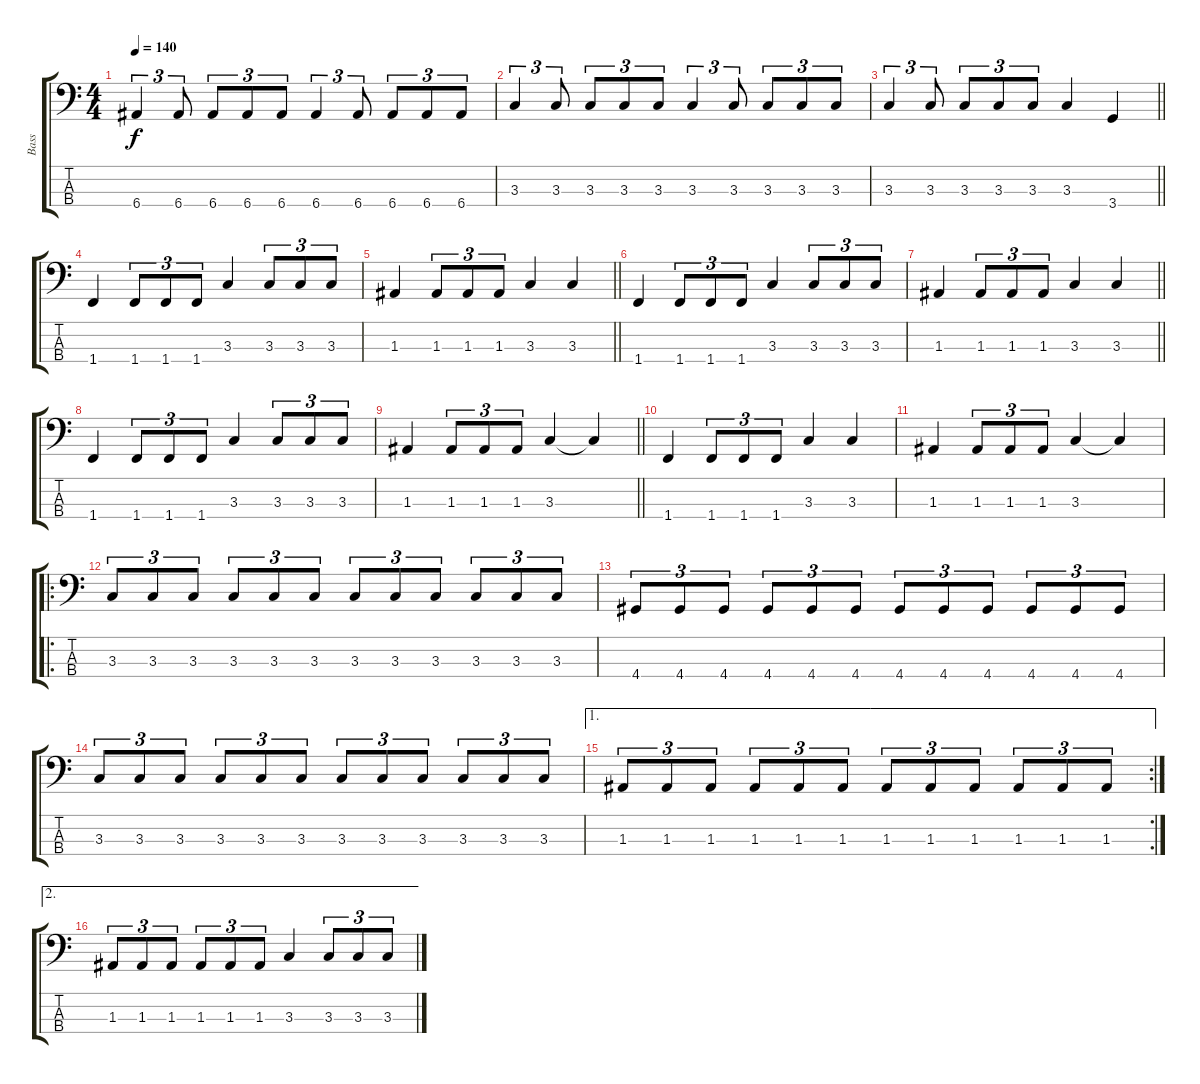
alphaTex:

\track ("Bass" "Bass") {instrument electricbasspick}
\staff {score tabs}
\tuning (G2 D2 A1 E1) {hide}
\ts (4 4)
\tempo 140
\clef f4
\ks c
6.4.4{tu (3 2) dy f} 6.4.8{tu (3 2)} 6.4.8{tu (3 2)} 6.4.8{tu (3 2)} 6.4.8{tu (3 2)} 6.4.4{tu (3 2)} 6.4.8{tu (3 2)} 6.4.8{tu (3 2)} 6.4.8{tu (3 2)} 6.4.8{tu (3 2)} |
3.3.4{tu (3 2)} 3.3.8{tu (3 2)} 3.3.8{tu (3 2)} 3.3.8{tu (3 2)} 3.3.8{tu (3 2)} 3.3.4{tu (3 2)} 3.3.8{tu (3 2)} 3.3.8{tu (3 2)} 3.3.8{tu (3 2)} 3.3.8{tu (3 2)} |
\barLineRight lightlight
3.3.4{tu (3 2)} 3.3.8{tu (3 2)} 3.3.8{tu (3 2)} 3.3.8{tu (3 2)} 3.3.8{tu (3 2)} 3.3.4 3.4.4 |
1.4.4 1.4.8{tu (3 2)} 1.4.8{tu (3 2)} 1.4.8{tu (3 2)} 3.3.4 3.3.8{tu (3 2)} 3.3.8{tu (3 2)} 3.3.8{tu (3 2)} |
\barLineRight lightlight
1.3.4 1.3.8{tu (3 2)} 1.3.8{tu (3 2)} 1.3.8{tu (3 2)} 3.3.4 3.3.4 |
1.4.4 1.4.8{tu (3 2)} 1.4.8{tu (3 2)} 1.4.8{tu (3 2)} 3.3.4 3.3.8{tu (3 2)} 3.3.8{tu (3 2)} 3.3.8{tu (3 2)} |
\barLineRight lightlight
1.3.4 1.3.8{tu (3 2)} 1.3.8{tu (3 2)} 1.3.8{tu (3 2)} 3.3.4 3.3.4 |
1.4.4 1.4.8{tu (3 2)} 1.4.8{tu (3 2)} 1.4.8{tu (3 2)} 3.3.4 3.3.8{tu (3 2)} 3.3.8{tu (3 2)} 3.3.8{tu (3 2)} |
\barLineRight lightlight
1.3.4 1.3.8{tu (3 2)} 1.3.8{tu (3 2)} 1.3.8{tu (3 2)} 3.3.4 3.3{t}.4 |
1.4.4 1.4.8{tu (3 2)} 1.4.8{tu (3 2)} 1.4.8{tu (3 2)} 3.3.4 3.3.4 |
1.3.4 1.3.8{tu (3 2)} 1.3.8{tu (3 2)} 1.3.8{tu (3 2)} 3.3.4 3.3{t}.4 |
\ro
3.3.8{tu (3 2)} 3.3.8{tu (3 2)} 3.3.8{tu (3 2)} 3.3.8{tu (3 2)} 3.3.8{tu (3 2)} 3.3.8{tu (3 2)} 3.3.8{tu (3 2)} 3.3.8{tu (3 2)} 3.3.8{tu (3 2)} 3.3.8{tu (3 2)} 3.3.8{tu (3 2)} 3.3.8{tu (3 2)} |
4.4.8{tu (3 2)} 4.4.8{tu (3 2)} 4.4.8{tu (3 2)} 4.4.8{tu (3 2)} 4.4.8{tu (3 2)} 4.4.8{tu (3 2)} 4.4.8{tu (3 2)} 4.4.8{tu (3 2)} 4.4.8{tu (3 2)} 4.4.8{tu (3 2)} 4.4.8{tu (3 2)} 4.4.8{tu (3 2)} |
3.3.8{tu (3 2)} 3.3.8{tu (3 2)} 3.3.8{tu (3 2)} 3.3.8{tu (3 2)} 3.3.8{tu (3 2)} 3.3.8{tu (3 2)} 3.3.8{tu (3 2)} 3.3.8{tu (3 2)} 3.3.8{tu (3 2)} 3.3.8{tu (3 2)} 3.3.8{tu (3 2)} 3.3.8{tu (3 2)} |
\ae 1
\rc 2
1.3.8{tu (3 2)} 1.3.8{tu (3 2)} 1.3.8{tu (3 2)} 1.3.8{tu (3 2)} 1.3.8{tu (3 2)} 1.3.8{tu (3 2)} 1.3.8{tu (3 2)} 1.3.8{tu (3 2)} 1.3.8{tu (3 2)} 1.3.8{tu (3 2)} 1.3.8{tu (3 2)} 1.3.8{tu (3 2)} |
\ae 2
1.3.8{tu (3 2)} 1.3.8{tu (3 2)} 1.3.8{tu (3 2)} 1.3.8{tu (3 2)} 1.3.8{tu (3 2)} 1.3.8{tu (3 2)} 3.3.4 3.3.8{tu (3 2)} 3.3.8{tu (3 2)} 3.3.8{tu (3 2)}
